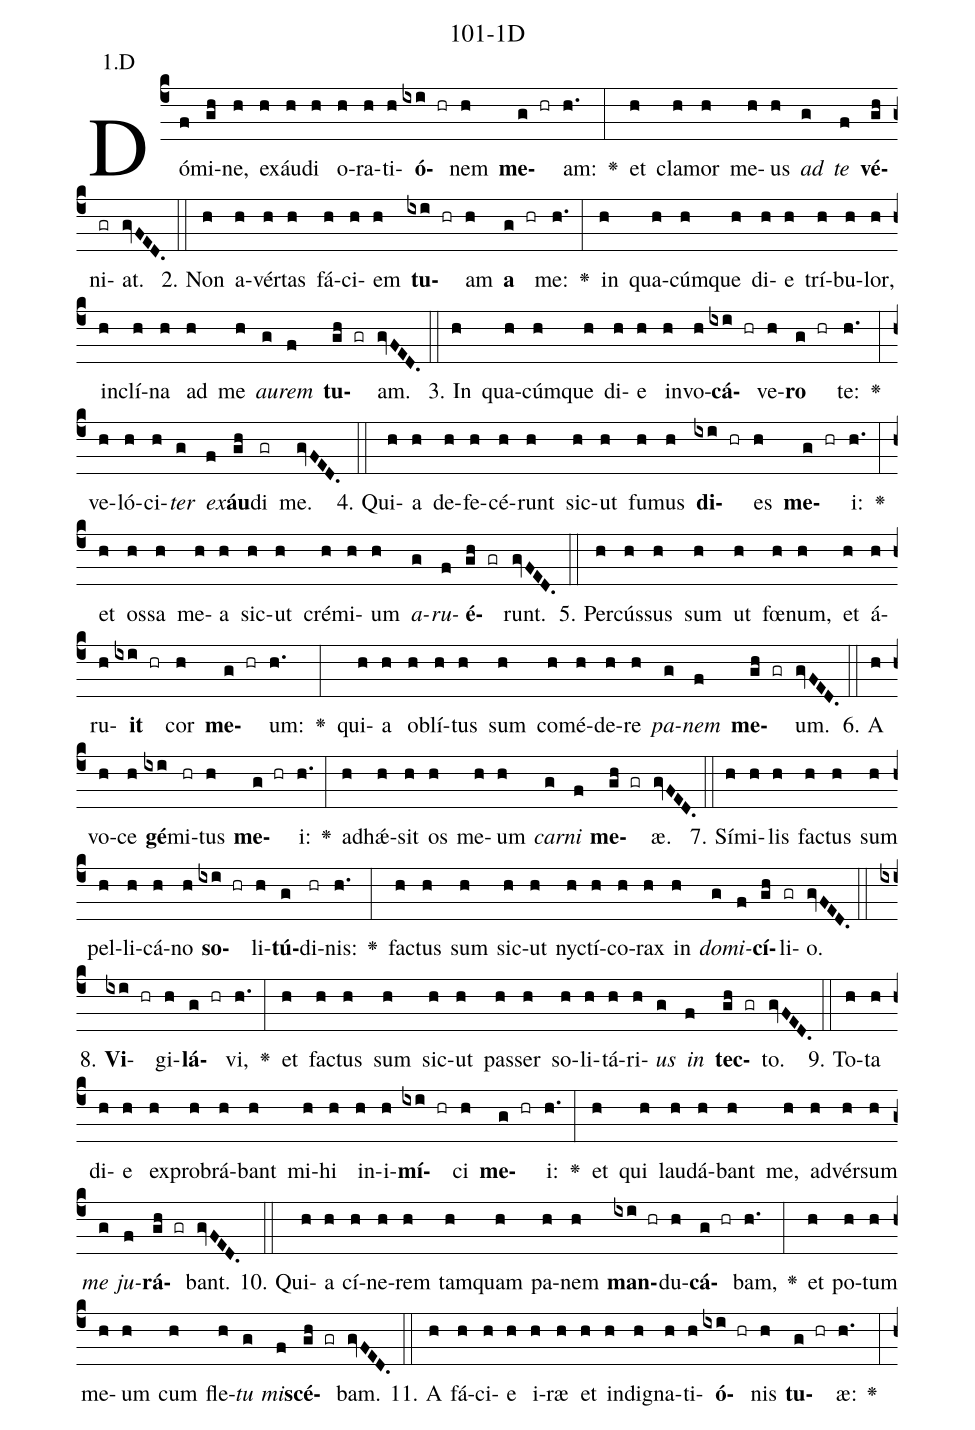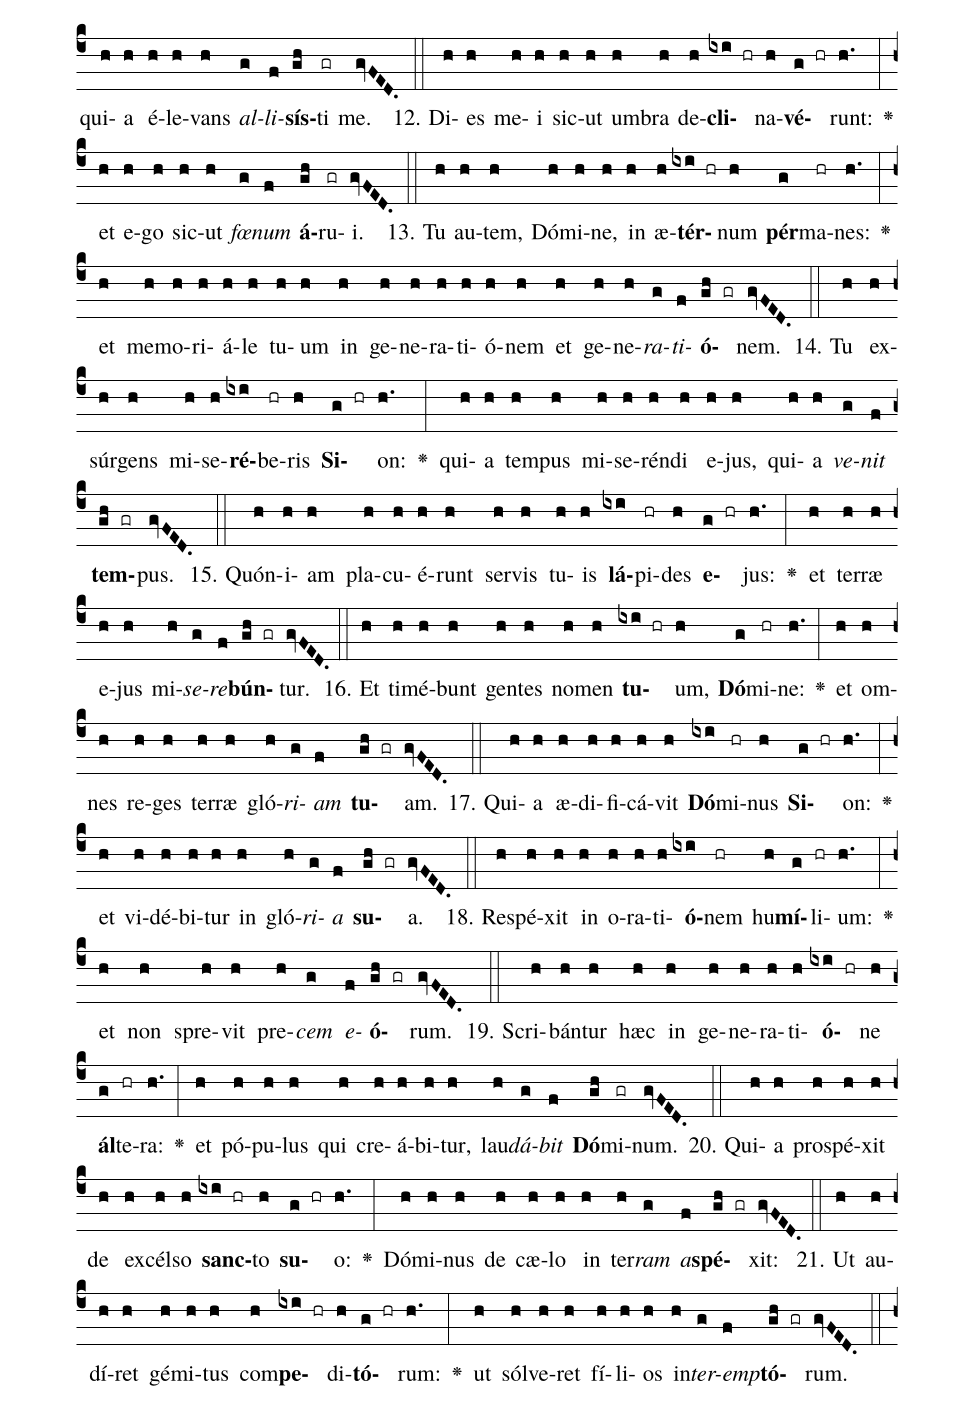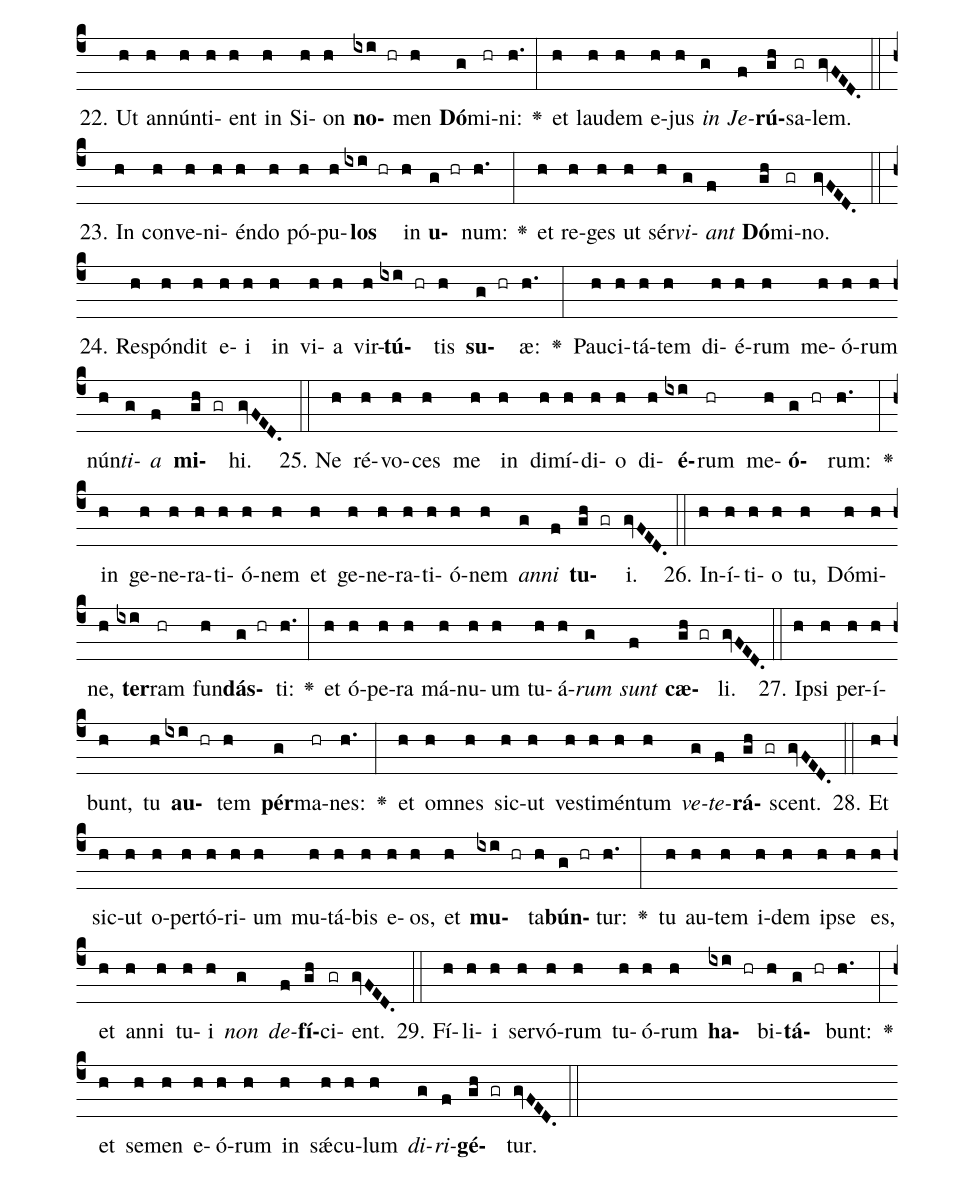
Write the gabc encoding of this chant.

name: 101-1D;
annotation: 1.D;
%%
(c4)Dó(f)mi(gh)ne,(h) ex(h)áu(h)di(h) o(h)ra(h)ti(h)<b>ó</b>(ixi hr)nem(h) <b>me</b>(g hr)am:(h.) <v>\greheightstar</v>(:) et(h) cla(h)mor(h) me(h)us(h) <i>ad</i>(g) <i>te</i>(f) <b>vé</b>(gh)ni(gr)at.(gvFED.) (::)
2. Non(h) a(h)vér(h)tas(h) fá(h)ci(h)em(h) <b>tu</b>(ixi hr)am(h) <b>a</b>(g hr) me:(h.) <v>\greheightstar</v>(:) in(h) qua(h)cúm(h)que(h) di(h)e(h) trí(h)bu(h)lor,(h) in(h)clí(h)na(h) ad(h) me(h) <i>au</i>(g)<i>rem</i>(f) <b>tu</b>(gh gr)am.(gvFED.) (::)
3. In(h) qua(h)cúm(h)que(h) di(h)e(h) in(h)vo(h)<b>cá</b>(ixi hr)ve(h)<b>ro</b>(g hr) te:(h.) <v>\greheightstar</v>(:) ve(h)ló(h)ci(h)<i>ter</i>(g) <i>ex</i>(f)<b>áu</b>(gh)di(gr) me.(gvFED.) (::)
4. Qui(h)a(h) de(h)fe(h)cé(h)runt(h) sic(h)ut(h) fu(h)mus(h) <b>di</b>(ixi hr)es(h) <b>me</b>(g hr)i:(h.) <v>\greheightstar</v>(:) et(h) os(h)sa(h) me(h)a(h) sic(h)ut(h) cré(h)mi(h)um(h) <i>a</i>(g)<i>ru</i>(f)<b>é</b>(gh gr)runt.(gvFED.) (::)
5. Per(h)cús(h)sus(h) sum(h) ut(h) fœ(h)num,(h) et(h) á(h)ru(h)<b>it</b>(ixi hr) cor(h) <b>me</b>(g hr)um:(h.) <v>\greheightstar</v>(:) qui(h)a(h) ob(h)lí(h)tus(h) sum(h) com(h)é(h)de(h)re(h) <i>pa</i>(g)<i>nem</i>(f) <b>me</b>(gh gr)um.(gvFED.) (::)
6. A(h) vo(h)ce(h) <b>gé</b>(ixi)mi(hr)tus(h) <b>me</b>(g hr)i:(h.) <v>\greheightstar</v>(:) ad(h)hǽ(h)sit(h) os(h) me(h)um(h) <i>car</i>(g)<i>ni</i>(f) <b>me</b>(gh gr)æ.(gvFED.) (::)
7. Sí(h)mi(h)lis(h) fac(h)tus(h) sum(h) pel(h)li(h)cá(h)no(h) <b>so</b>(ixi hr)li(h)<b>tú</b>(g)di(hr)nis:(h.) <v>\greheightstar</v>(:) fac(h)tus(h) sum(h) sic(h)ut(h) nyc(h)tí(h)co(h)rax(h) in(h) <i>do</i>(g)<i>mi</i>(f)<b>cí</b>(gh)li(gr)o.(gvFED.) (::)
8. <b>Vi</b>(ixi hr)gi(h)<b>lá</b>(g hr)vi,(h.) <v>\greheightstar</v>(:) et(h) fac(h)tus(h) sum(h) sic(h)ut(h) pas(h)ser(h) so(h)li(h)tá(h)ri(h)<i>us</i>(g) <i>in</i>(f) <b>tec</b>(gh gr)to.(gvFED.) (::)
9. To(h)ta(h) di(h)e(h) ex(h)pro(h)brá(h)bant(h) mi(h)hi(h) in(h)i(h)<b>mí</b>(ixi hr)ci(h) <b>me</b>(g hr)i:(h.) <v>\greheightstar</v>(:) et(h) qui(h) lau(h)dá(h)bant(h) me,(h) ad(h)vér(h)sum(h) <i>me</i>(g) <i>ju</i>(f)<b>rá</b>(gh gr)bant.(gvFED.) (::)
10. Qui(h)a(h) cí(h)ne(h)rem(h) tam(h)quam(h) pa(h)nem(h) <b>man</b>(ixi hr)du(h)<b>cá</b>(g hr)bam,(h.) <v>\greheightstar</v>(:) et(h) po(h)tum(h) me(h)um(h) cum(h) fle(h)<i>tu</i>(g) <i>mi</i>(f)<b>scé</b>(gh gr)bam.(gvFED.) (::)
11. A(h) fá(h)ci(h)e(h) i(h)ræ(h) et(h) in(h)di(h)gna(h)ti(h)<b>ó</b>(ixi hr)nis(h) <b>tu</b>(g hr)æ:(h.) <v>\greheightstar</v>(:) qui(h)a(h) é(h)le(h)vans(h) <i>al</i>(g)<i>li</i>(f)<b>sís</b>(gh)ti(gr) me.(gvFED.) (::)
12. Di(h)es(h) me(h)i(h) sic(h)ut(h) um(h)bra(h) de(h)<b>cli</b>(ixi hr)na(h)<b>vé</b>(g hr)runt:(h.) <v>\greheightstar</v>(:) et(h) e(h)go(h) sic(h)ut(h) <i>fœ</i>(g)<i>num</i>(f) <b>á</b>(gh)ru(gr)i.(gvFED.) (::)
13. Tu(h) au(h)tem,(h) Dó(h)mi(h)ne,(h) in(h) æ(h)<b>tér</b>(ixi hr)num(h) <b>pér</b>(g)ma(hr)nes:(h.) <v>\greheightstar</v>(:) et(h) me(h)mo(h)ri(h)á(h)le(h) tu(h)um(h) in(h) ge(h)ne(h)ra(h)ti(h)ó(h)nem(h) et(h) ge(h)ne(h)<i>ra</i>(g)<i>ti</i>(f)<b>ó</b>(gh gr)nem.(gvFED.) (::)
14. Tu(h) ex(h)súr(h)gens(h) mi(h)se(h)<b>ré</b>(ixi)be(hr)ris(h) <b>Si</b>(g hr)on:(h.) <v>\greheightstar</v>(:) qui(h)a(h) tem(h)pus(h) mi(h)se(h)rén(h)di(h) e(h)jus,(h) qui(h)a(h) <i>ve</i>(g)<i>nit</i>(f) <b>tem</b>(gh gr)pus.(gvFED.) (::)
15. Quón(h)i(h)am(h) pla(h)cu(h)é(h)runt(h) ser(h)vis(h) tu(h)is(h) <b>lá</b>(ixi)pi(hr)des(h) <b>e</b>(g hr)jus:(h.) <v>\greheightstar</v>(:) et(h) ter(h)ræ(h) e(h)jus(h) mi(h)<i>se</i>(g)<i>re</i>(f)<b>bún</b>(gh gr)tur.(gvFED.) (::)
16. Et(h) ti(h)mé(h)bunt(h) gen(h)tes(h) no(h)men(h) <b>tu</b>(ixi hr)um,(h) <b>Dó</b>(g)mi(hr)ne:(h.) <v>\greheightstar</v>(:) et(h) om(h)nes(h) re(h)ges(h) ter(h)ræ(h) gló(h)<i>ri</i>(g)<i>am</i>(f) <b>tu</b>(gh gr)am.(gvFED.) (::)
17. Qui(h)a(h) æ(h)di(h)fi(h)cá(h)vit(h) <b>Dó</b>(ixi)mi(hr)nus(h) <b>Si</b>(g hr)on:(h.) <v>\greheightstar</v>(:) et(h) vi(h)dé(h)bi(h)tur(h) in(h) gló(h)<i>ri</i>(g)<i>a</i>(f) <b>su</b>(gh gr)a.(gvFED.) (::)
18. Re(h)spé(h)xit(h) in(h) o(h)ra(h)ti(h)<b>ó</b>(ixi)nem(hr) hu(h)<b>mí</b>(g)li(hr)um:(h.) <v>\greheightstar</v>(:) et(h) non(h) spre(h)vit(h) pre(h)<i>cem</i>(g) <i>e</i>(f)<b>ó</b>(gh gr)rum.(gvFED.) (::)
19. Scri(h)bán(h)tur(h) hæc(h) in(h) ge(h)ne(h)ra(h)ti(h)<b>ó</b>(ixi hr)ne(h) <b>ál</b>(g)te(hr)ra:(h.) <v>\greheightstar</v>(:) et(h) pó(h)pu(h)lus(h) qui(h) cre(h)á(h)bi(h)tur,(h) lau(h)<i>dá</i>(g)<i>bit</i>(f) <b>Dó</b>(gh)mi(gr)num.(gvFED.) (::)
20. Qui(h)a(h) pro(h)spé(h)xit(h) de(h) ex(h)cél(h)so(h) <b>sanc</b>(ixi hr)to(h) <b>su</b>(g hr)o:(h.) <v>\greheightstar</v>(:) Dó(h)mi(h)nus(h) de(h) cæ(h)lo(h) in(h) ter(h)<i>ram</i>(g) <i>a</i>(f)<b>spé</b>(gh gr)xit:(gvFED.) (::)
21. Ut(h) au(h)dí(h)ret(h) gé(h)mi(h)tus(h) com(h)<b>pe</b>(ixi hr)di(h)<b>tó</b>(g hr)rum:(h.) <v>\greheightstar</v>(:) ut(h) sól(h)ve(h)ret(h) fí(h)li(h)os(h) in(h)<i>ter</i>(g)<i>emp</i>(f)<b>tó</b>(gh gr)rum.(gvFED.) (::)
22. Ut(h) an(h)nún(h)ti(h)ent(h) in(h) Si(h)on(h) <b>no</b>(ixi hr)men(h) <b>Dó</b>(g)mi(hr)ni:(h.) <v>\greheightstar</v>(:) et(h) lau(h)dem(h) e(h)jus(h) <i>in</i>(g) <i>Je</i>(f)<b>rú</b>(gh)sa(gr)lem.(gvFED.) (::)
23. In(h) con(h)ve(h)ni(h)én(h)do(h) pó(h)pu(h)<b>los</b>(ixi hr) in(h) <b>u</b>(g hr)num:(h.) <v>\greheightstar</v>(:) et(h) re(h)ges(h) ut(h) sér(h)<i>vi</i>(g)<i>ant</i>(f) <b>Dó</b>(gh)mi(gr)no.(gvFED.) (::)
24. Re(h)spón(h)dit(h) e(h)i(h) in(h) vi(h)a(h) vir(h)<b>tú</b>(ixi hr)tis(h) <b>su</b>(g hr)æ:(h.) <v>\greheightstar</v>(:) Pau(h)ci(h)tá(h)tem(h) di(h)é(h)rum(h) me(h)ó(h)rum(h) nún(h)<i>ti</i>(g)<i>a</i>(f) <b>mi</b>(gh gr)hi.(gvFED.) (::)
25. Ne(h) ré(h)vo(h)ces(h) me(h) in(h) di(h)mí(h)di(h)o(h) di(h)<b>é</b>(ixi)rum(hr) me(h)<b>ó</b>(g hr)rum:(h.) <v>\greheightstar</v>(:) in(h) ge(h)ne(h)ra(h)ti(h)ó(h)nem(h) et(h) ge(h)ne(h)ra(h)ti(h)ó(h)nem(h) <i>an</i>(g)<i>ni</i>(f) <b>tu</b>(gh gr)i.(gvFED.) (::)
26. In(h)í(h)ti(h)o(h) tu,(h) Dó(h)mi(h)ne,(h) <b>ter</b>(ixi)ram(hr) fun(h)<b>dás</b>(g hr)ti:(h.) <v>\greheightstar</v>(:) et(h) ó(h)pe(h)ra(h) má(h)nu(h)um(h) tu(h)á(h)<i>rum</i>(g) <i>sunt</i>(f) <b>cæ</b>(gh gr)li.(gvFED.) (::)
27. Ip(h)si(h) per(h)í(h)bunt,(h) tu(h) <b>au</b>(ixi hr)tem(h) <b>pér</b>(g)ma(hr)nes:(h.) <v>\greheightstar</v>(:) et(h) om(h)nes(h) sic(h)ut(h) ves(h)ti(h)mén(h)tum(h) <i>ve</i>(g)<i>te</i>(f)<b>rá</b>(gh gr)scent.(gvFED.) (::)
28. Et(h) sic(h)ut(h) o(h)per(h)tó(h)ri(h)um(h) mu(h)tá(h)bis(h) e(h)os,(h) et(h) <b>mu</b>(ixi hr)ta(h)<b>bún</b>(g hr)tur:(h.) <v>\greheightstar</v>(:) tu(h) au(h)tem(h) i(h)dem(h) ip(h)se(h) es,(h) et(h) an(h)ni(h) tu(h)i(h) <i>non</i>(g) <i>de</i>(f)<b>fí</b>(gh)ci(gr)ent.(gvFED.) (::)
29. Fí(h)li(h)i(h) ser(h)vó(h)rum(h) tu(h)ó(h)rum(h) <b>ha</b>(ixi hr)bi(h)<b>tá</b>(g hr)bunt:(h.) <v>\greheightstar</v>(:) et(h) se(h)men(h) e(h)ó(h)rum(h) in(h) sǽ(h)cu(h)lum(h) <i>di</i>(g)<i>ri</i>(f)<b>gé</b>(gh gr)tur.(gvFED.) (::)
